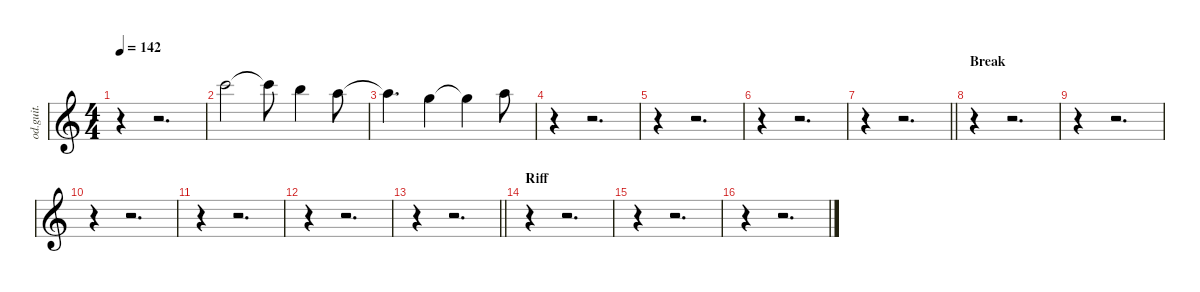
\defaultSystemsLayout 4
\hideDynamics
\bracketExtendMode nobrackets
\otherSystemsTrackNameOrientation horizontal
\track ("Vocals" "od.guit.") {mute instrument overdrivenguitar}
\staff {score}
\tuning (E4 B3 G3 D3 A2 E2)
\ts (4 4)
\tempo 142
\clef g2
\ks c
r.4{dy f beam Down} r.2{d beam Down} |
8.1.2{beam Down} 8.1{t}.8{beam Down} 7.1.4{beam Down} 5.1.8{beam Down} |
5.1{t}.4{d beam Down} 3.1.4{beam Down} 3.1{t}.4{beam Down} 5.1.8{beam Down} |
r.4{beam Down} r.2{d beam Down} |
r.4{beam Down} r.2{d beam Down} |
r.4{beam Down} r.2{d beam Down} |
\barLineRight lightlight
r.4{beam Down} r.2{d beam Down} |
\section ("" "Break")
r.4{beam Down} r.2{d beam Down} |
r.4{beam Down} r.2{d beam Down} |
r.4{beam Down} r.2{d beam Down} |
r.4{beam Down} r.2{d beam Down} |
r.4{beam Down} r.2{d beam Down} |
\barLineRight lightlight
r.4{beam Down} r.2{d beam Down} |
\section ("" "Riff")
r.4{beam Down} r.2{d beam Down} |
r.4{beam Down} r.2{d beam Down} |
r.4{beam Down} r.2{d beam Down}
